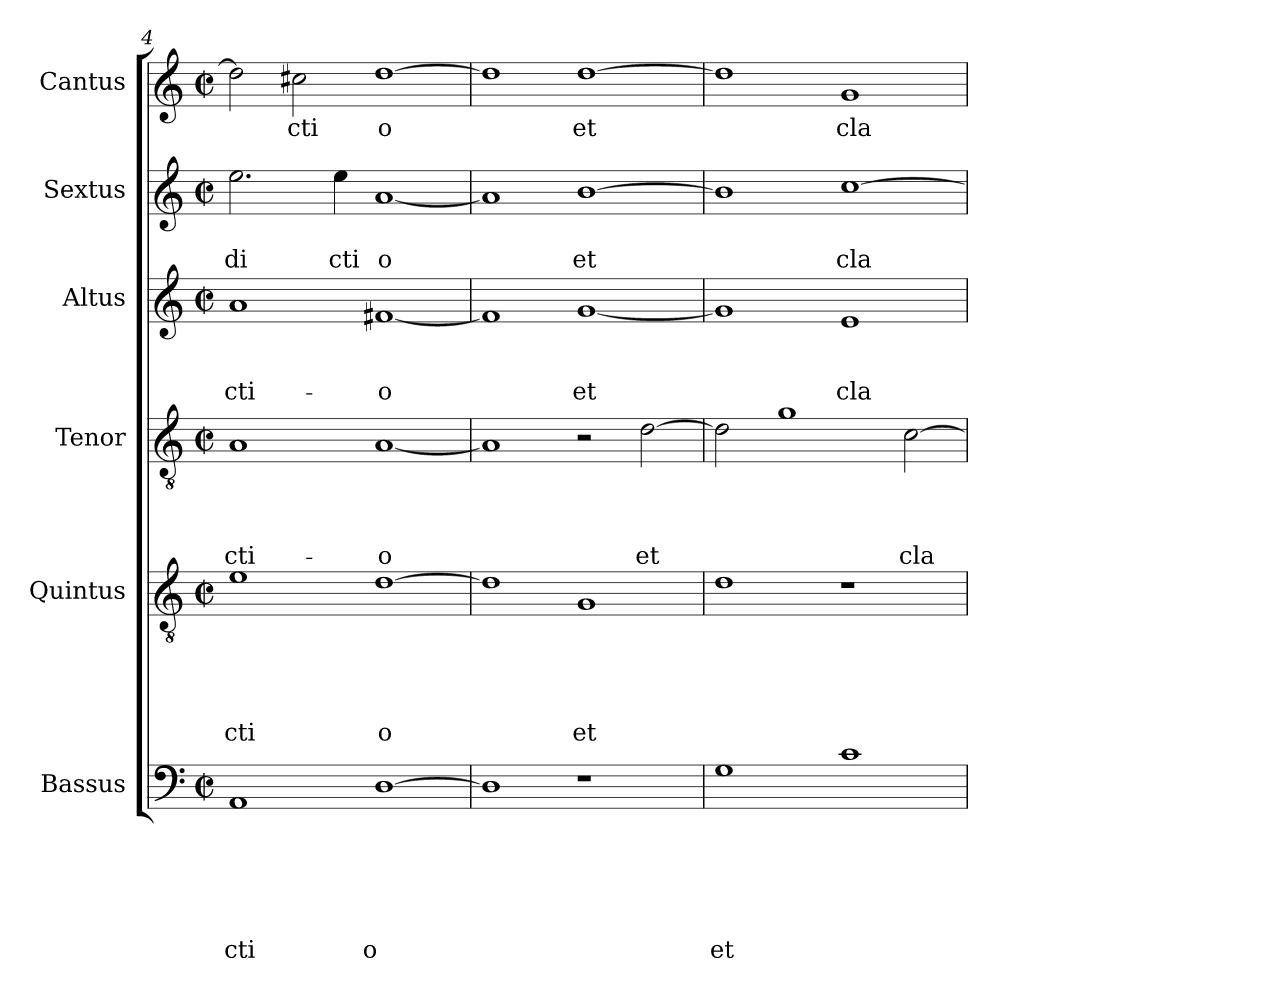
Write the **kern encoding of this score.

**kern	**text	**text	**text	**text	**text	**text	**kern	**text	**text	**text	**text	**text	**kern	**text	**text	**text	**text	**kern	**text	**text	**text	**kern	**text	**text	**kern	**text
*part6	*part6	*part6	*part6	*part6	*part6	*part6	*part5	*part5	*part5	*part5	*part5	*part5	*part4	*part4	*part4	*part4	*part4	*part3	*part3	*part3	*part3	*part2	*part2	*part2	*part1	*part1
*staff6	*staff6	*staff6	*staff6	*staff6	*staff6	*staff6	*staff5	*staff5	*staff5	*staff5	*staff5	*staff5	*staff4	*staff4	*staff4	*staff4	*staff4	*staff3	*staff3	*staff3	*staff3	*staff2	*staff2	*staff2	*staff1	*staff1
*I"Bassus	*	*	*	*	*	*	*I"Quintus	*	*	*	*	*	*I"Tenor	*	*	*	*	*I"Altus	*	*	*	*I"Sextus	*	*	*I"Cantus	*
*clefF4	*	*	*	*	*	*	*clefGv2	*	*	*	*	*	*clefGv2	*	*	*	*	*clefG2	*	*	*	*clefG2	*	*	*clefG2	*
*k[]	*	*	*	*	*	*	*k[]	*	*	*	*	*	*k[]	*	*	*	*	*k[]	*	*	*	*k[]	*	*	*k[]	*
*C:	*	*	*	*	*	*	*C:	*	*	*	*	*	*C:	*	*	*	*	*C:	*	*	*	*C:	*	*	*C:	*
*M2/2	*	*	*	*	*	*	*M2/2	*	*	*	*	*	*M2/2	*	*	*	*	*M2/2	*	*	*	*M2/2	*	*	*M2/2	*
*met(c|)	*	*	*	*	*	*	*met(c|)	*	*	*	*	*	*met(c|)	*	*	*	*	*met(c|)	*	*	*	*met(c|)	*	*	*met(c|)	*
=4	=4	=4	=4	=4	=4	=4	=4	=4	=4	=4	=4	=4	=4	=4	=4	=4	=4	=4	=4	=4	=4	=4	=4	=4	=4	=4
!	!	!	!	!	!	!LO:LY:b	!	!	!	!	!	!LO:LY:b	!	!	!	!	!LO:LY:b	!	!	!	!LO:LY:b	!	!	!LO:LY:b	!	!
1AA	.	.	.	.	.	cti	1e	.	.	.	.	cti	1A	.	.	.	-cti-	1a	.	.	-cti-	2.ee\	.	di	2dd\]	.
!	!	!	!	!	!	!	!	!	!	!	!	!	!	!	!	!	!	!	!	!	!	!	!	!	!	!LO:LY:b
.	.	.	.	.	.	.	.	.	.	.	.	.	.	.	.	.	.	.	.	.	.	.	.	.	2cc#X\	cti
!	!	!	!	!	!	!	!	!	!	!	!	!	!	!	!	!	!	!	!	!	!	!	!	!LO:LY:b	!	!
.	.	.	.	.	.	.	.	.	.	.	.	.	.	.	.	.	.	.	.	.	.	4ee\	.	cti	.	.
!	!	!	!	!	!	!LO:LY:b	!	!	!	!	!	!LO:LY:b	!	!	!	!	!LO:LY:b	!	!	!	!LO:LY:b	!	!	!LO:LY:b	!	!LO:LY:b
[>1D	.	.	.	.	.	o	[>1d	.	.	.	.	o	[<1A	.	.	.	-o	[<1f#X	.	.	-o	[<1a	.	o	[>1dd	o
=5	=5	=5	=5	=5	=5	=5	=5	=5	=5	=5	=5	=5	=5	=5	=5	=5	=5	=5	=5	=5	=5	=5	=5	=5	=5	=5
1D]	.	.	.	.	.	.	1d]	.	.	.	.	.	1A]	.	.	.	.	1f#]	.	.	.	1a]	.	.	1dd]	.
!	!	!	!	!	!	!	!	!	!	!	!	!LO:LY:b	!	!	!	!	!	!	!	!	!LO:LY:b	!	!	!LO:LY:b	!	!LO:LY:b
1r	.	.	.	.	.	.	1G	.	.	.	.	et	2r	.	.	.	.	[<1g	.	.	et	[>1b	.	et	[>1dd	et
!	!	!	!	!	!	!	!	!	!	!	!	!	!	!	!	!	!LO:LY:b	!	!	!	!	!	!	!	!	!
.	.	.	.	.	.	.	.	.	.	.	.	.	[>2d\	.	.	.	et	.	.	.	.	.	.	.	.	.
=6	=6	=6	=6	=6	=6	=6	=6	=6	=6	=6	=6	=6	=6	=6	=6	=6	=6	=6	=6	=6	=6	=6	=6	=6	=6	=6
!	!	!	!	!	!	!LO:LY:b	!	!	!	!	!	!	!	!	!	!	!	!	!	!	!	!	!	!	!	!
1G	.	.	.	.	.	et	1d	.	.	.	.	.	2d\]	.	.	.	.	1g]	.	.	.	1b]	.	.	1dd]	.
.	.	.	.	.	.	.	.	.	.	.	.	.	1g	.	.	.	.	.	.	.	.	.	.	.	.	.
!	!	!	!	!	!	!	!	!	!	!	!	!	!	!	!	!	!	!	!	!	!LO:LY:b	!	!	!LO:LY:b	!	!LO:LY:b
1c	.	.	.	.	.	.	1r	.	.	.	.	.	.	.	.	.	.	1e	.	.	cla-	[<1cc	.	cla	1g	cla
!	!	!	!	!	!	!	!	!	!	!	!	!	!	!	!	!	!LO:LY:b	!	!	!	!	!	!	!	!	!
.	.	.	.	.	.	.	.	.	.	.	.	.	[<2c\	.	.	.	cla-	.	.	.	.	.	.	.	.	.
=	=	=	=	=	=	=	=	=	=	=	=	=	=	=	=	=	=	=	=	=	=	=	=	=	=	=
*-	*-	*-	*-	*-	*-	*-	*-	*-	*-	*-	*-	*-	*-	*-	*-	*-	*-	*-	*-	*-	*-	*-	*-	*-	*-	*-
